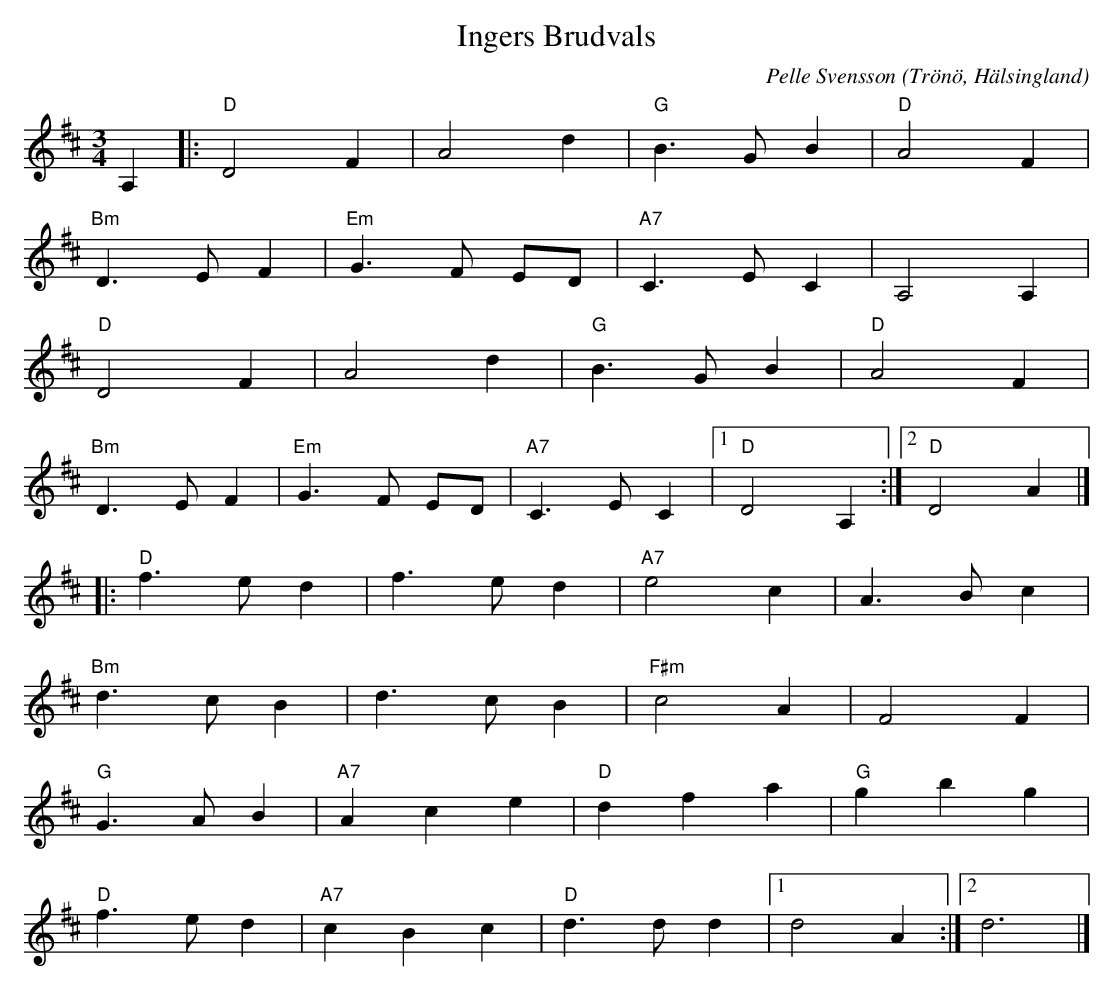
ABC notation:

X:1
T:Ingers Brudvals
C:Pelle Svensson
O:Trönö, Hälsingland
M:3/4
L:1/8
K:D
A,2 |: "D" D4 F2 | A4 d2 | "G" B3 G B2 | "D" A4 F2 |
"Bm" D3 E F2 | "Em" G3 F ED | "A7" C3 E C2 |  A,4 A,2 |
"D" D4 F2 | A4 d2 | "G" B3 G B2 |"D" A4 F2 |
"Bm" D3 E F2 | "Em" G3 F ED | "A7" C3 E C2 |1 "D" D4 A,2 :|2 "D" D4 A2 |]
|: "D" f3 e d2 | f3 e d2 | "A7" e4 c2 | A3 B c2 |
"Bm" d3 c B2 | d3 c B2 |"F#m" c4 A2 | F4 F2 |
"G" G3 A B2 | "A7" A2 c2 e2 | "D" d2 f2 a2 | "G" g2 b2 g2 |
"D" f3 e d2 | "A7" c2 B2 c2 | "D" d3 d d2 |1 d4 A2 :|2 d6|]
